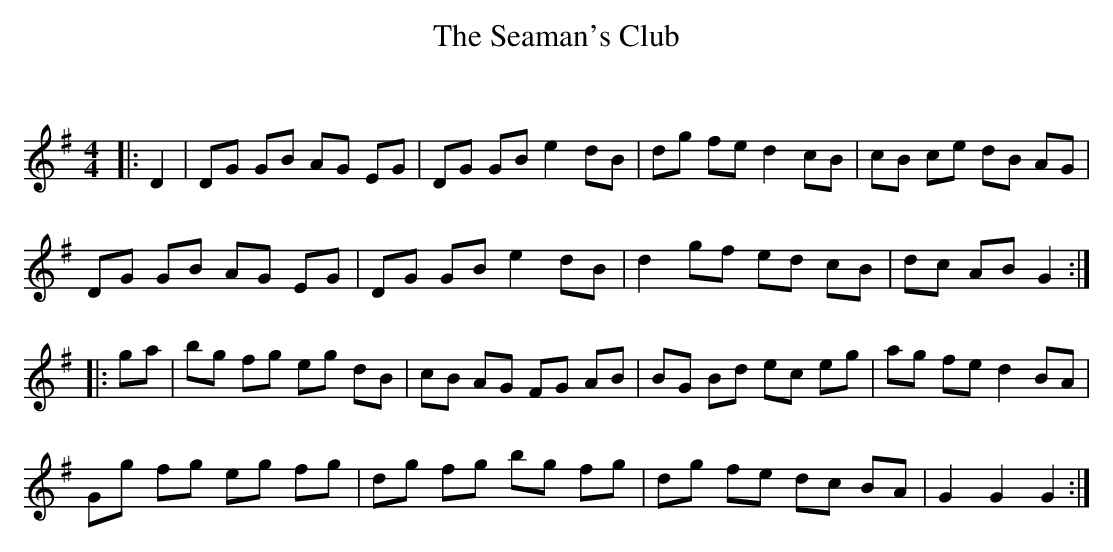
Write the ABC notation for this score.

X:1
T: The Seaman's Club
C:
Q: 232
K:G
M:4/4
L:1/8
|:D2|DG GB AG EG|DG GB e2 dB|dg fe d2 cB|cB ce dB AG|
DG GB AG EG|DG GB e2 dB|d2 gf ed cB|dc AB G2:|
|:ga|bg fg eg dB|cB AG FG AB|BG Bd ec eg|ag fe d2 BA|
Gg fg eg fg|dg fg bg fg|dg fe dc BA|G2 G2 G2:|
